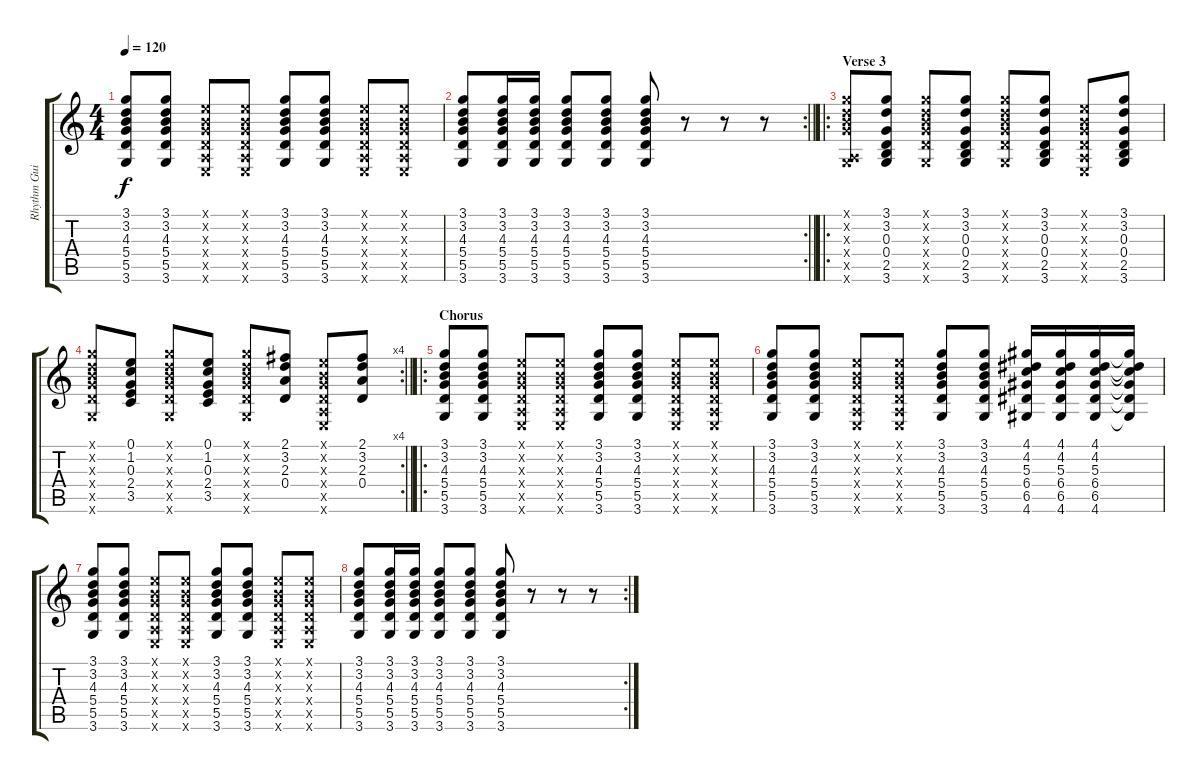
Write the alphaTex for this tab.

\track ("Rhythm Guitar" "Rhythm Gui") {instrument acousticguitarsteel}
\staff {score tabs}
\tuning (E4 B3 G3 D3 A2 E2) {hide}
\ts (4 4)
\tempo 120
\clef g2
\ks c
(3.1 3.2 4.3 5.4 5.5 3.6).8{dy f} (3.1 3.2 4.3 5.4 5.5 3.6).8 (0.1{x} 0.2{x} 0.3{x} 0.4{x} 0.5{x} 0.6{x}).8 (0.1{x} 0.2{x} 0.3{x} 0.4{x} 0.5{x} 0.6{x}).8 (3.1 3.2 4.3 5.4 5.5 3.6).8 (3.1 3.2 4.3 5.4 5.5 3.6).8 (0.1{x} 0.2{x} 0.3{x} 0.4{x} 0.5{x} 0.6{x}).8 (0.1{x} 0.2{x} 0.3{x} 0.4{x} 0.5{x} 0.6{x}).8 |
\rc 2
\barLineRight lightlight
(3.1 3.2 4.3 5.4 5.5 3.6).8 (3.1 3.2 4.3 5.4 5.5 3.6).16 (3.1 3.2 4.3 5.4 5.5 3.6).16 (3.1 3.2 4.3 5.4 5.5 3.6).8 (3.1 3.2 4.3 5.4 5.5 3.6).8 (3.1 3.2 4.3 5.4 5.5 3.6).8 r.8 r.8 r.8 |
\ro
\section ("" "Verse 3")
(3.1{x} 3.2{x} 4.3{x} 5.4{x} 0.5{x} 3.6{x}).8 (3.1 3.2 0.3 0.4 2.5 3.6).8 (3.1{x} 3.2{x} 4.3{x} 5.4{x} 5.5{x} 3.6{x}).8 (3.1 3.2 0.3 0.4 2.5 3.6).8 (3.1{x} 3.2{x} 4.3{x} 5.4{x} 5.5{x} 3.6{x}).8 (3.1 3.2 0.3 0.4 2.5 3.6).8 (0.1{x} 0.2{x} 0.3{x} 0.4{x} 0.5{x} 0.6{x}).8 (3.1 3.2 0.3 0.4 2.5 3.6).8 |
\rc 4
\barLineRight lightlight
(3.1{x} 3.2{x} 4.3{x} 5.4{x} 5.5{x} 3.6{x}).8 (0.1 1.2 0.3 2.4 3.5).8 (3.1{x} 3.2{x} 4.3{x} 5.4{x} 5.5{x} 3.6{x}).8 (0.1 1.2 0.3 2.4 3.5).8 (3.1{x} 3.2{x} 4.3{x} 5.4{x} 5.5{x} 3.6{x}).8 (2.1 3.2 2.3 0.4).8 (0.1{x} 0.2{x} 0.3{x} 0.4{x} 0.5{x} 0.6{x}).8 (2.1 3.2 2.3 0.4).8 |
\ro
\section ("" "Chorus")
(3.1 3.2 4.3 5.4 5.5 3.6).8 (3.1 3.2 4.3 5.4 5.5 3.6).8 (0.1{x} 0.2{x} 0.3{x} 0.4{x} 0.5{x} 0.6{x}).8 (0.1{x} 0.2{x} 0.3{x} 0.4{x} 0.5{x} 0.6{x}).8 (3.1 3.2 4.3 5.4 5.5 3.6).8 (3.1 3.2 4.3 5.4 5.5 3.6).8 (0.1{x} 0.2{x} 0.3{x} 0.4{x} 0.5{x} 0.6{x}).8 (0.1{x} 0.2{x} 0.3{x} 0.4{x} 0.5{x} 0.6{x}).8 |
(3.1 3.2 4.3 5.4 5.5 3.6).8 (3.1 3.2 4.3 5.4 5.5 3.6).8 (0.1{x} 0.2{x} 0.3{x} 0.4{x} 0.5{x} 0.6{x}).8 (0.1{x} 0.2{x} 0.3{x} 0.4{x} 0.5{x} 0.6{x}).8 (3.1 3.2 4.3 5.4 5.5 3.6).8 (3.1 3.2 4.3 5.4 5.5 3.6).8 (4.1 4.2 5.3 6.4 6.5 4.6).16 (4.1 4.2 5.3 6.4 6.5 4.6).16 (4.1 4.2 5.3 6.4 6.5 4.6).16 (4.1{t} 4.2{t} 5.3{t} 6.4{t} 6.5{t} 4.6{t}).16 |
(3.1 3.2 4.3 5.4 5.5 3.6).8 (3.1 3.2 4.3 5.4 5.5 3.6).8 (0.1{x} 0.2{x} 0.3{x} 0.4{x} 0.5{x} 0.6{x}).8 (0.1{x} 0.2{x} 0.3{x} 0.4{x} 0.5{x} 0.6{x}).8 (3.1 3.2 4.3 5.4 5.5 3.6).8 (3.1 3.2 4.3 5.4 5.5 3.6).8 (0.1{x} 0.2{x} 0.3{x} 0.4{x} 0.5{x} 0.6{x}).8 (0.1{x} 0.2{x} 0.3{x} 0.4{x} 0.5{x} 0.6{x}).8 |
\rc 2
(3.1 3.2 4.3 5.4 5.5 3.6).8 (3.1 3.2 4.3 5.4 5.5 3.6).16 (3.1 3.2 4.3 5.4 5.5 3.6).16 (3.1 3.2 4.3 5.4 5.5 3.6).8 (3.1 3.2 4.3 5.4 5.5 3.6).8 (3.1 3.2 4.3 5.4 5.5 3.6).8 r.8 r.8 r.8
